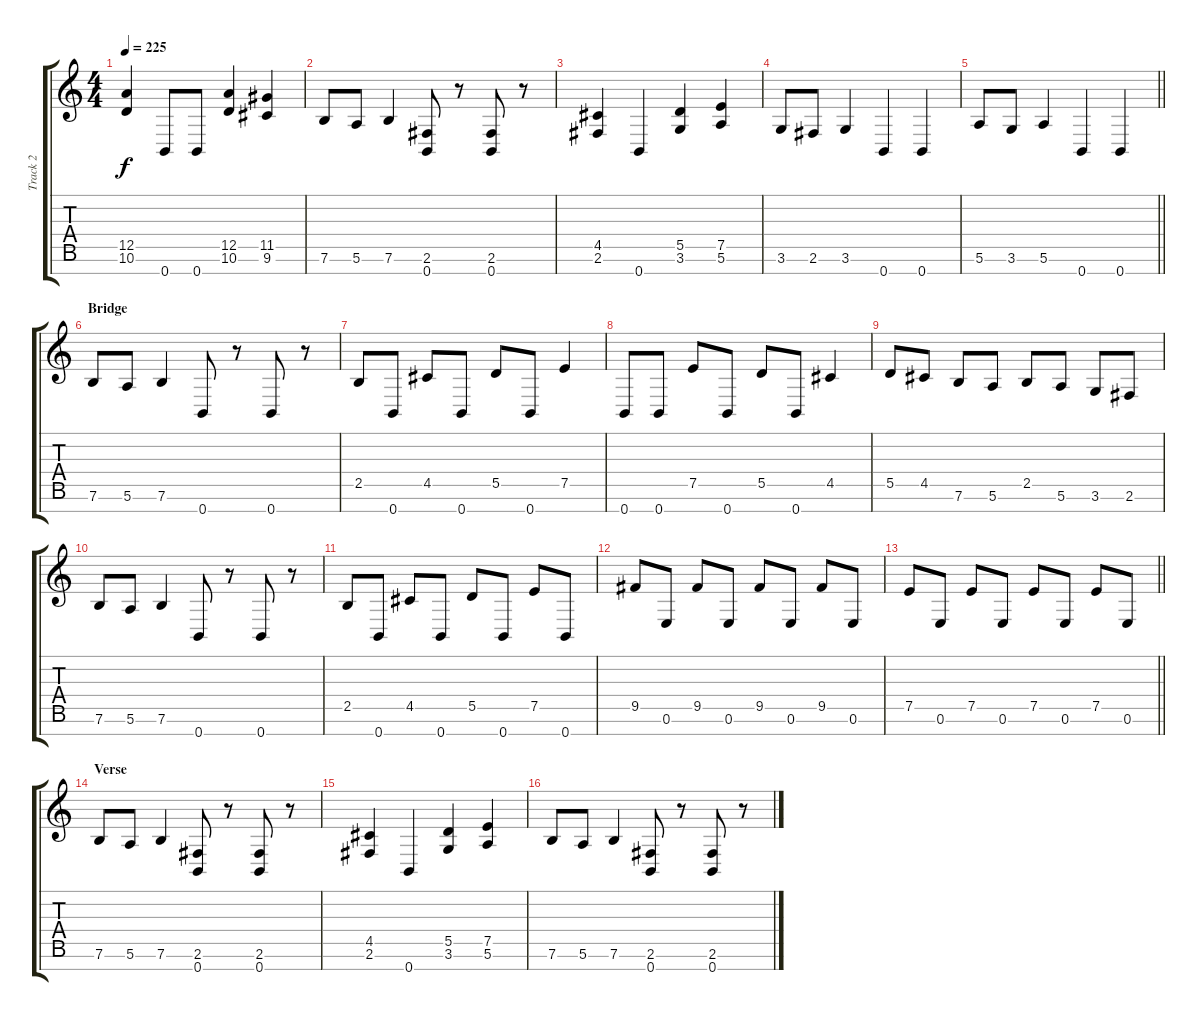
\track ("Track 2" "Track 2") {instrument distortionguitar}
\staff {score tabs}
\tuning (E4 B3 G3 D3 A2 E2 B1) {hide}
\ts (4 4)
\tempo 225
\clef g2
\ks c
(12.5 10.6).4{dy f} 0.7.8 0.7.8 (12.5 10.6).4 (11.5 9.6).4 |
7.6.8 5.6.8 7.6.4 (2.6 0.7).8 r.8 (2.6 0.7).8 r.8 |
(4.5 2.6).4 0.7.4 (5.5 3.6).4 (7.5 5.6).4 |
3.6.8 2.6.8 3.6.4 0.7.4 0.7.4 |
\barLineRight lightlight
5.6.8 3.6.8 5.6.4 0.7.4 0.7.4 |
\section ("" "Bridge")
7.6.8 5.6.8 7.6.4 0.7.8 r.8 0.7.8 r.8 |
2.5.8 0.7.8 4.5.8 0.7.8 5.5.8 0.7.8 7.5.4 |
0.7.8 0.7.8 7.5.8 0.7.8 5.5.8 0.7.8 4.5.4 |
5.5.8 4.5.8 7.6.8 5.6.8 2.5.8 5.6.8 3.6.8 2.6.8 |
7.6.8 5.6.8 7.6.4 0.7.8 r.8 0.7.8 r.8 |
2.5.8 0.7.8 4.5.8 0.7.8 5.5.8 0.7.8 7.5.8 0.7.8 |
9.5.8 0.6.8 9.5.8 0.6.8 9.5.8 0.6.8 9.5.8 0.6.8 |
\barLineRight lightlight
7.5.8 0.6.8 7.5.8 0.6.8 7.5.8 0.6.8 7.5.8 0.6.8 |
\section ("" "Verse")
7.6.8 5.6.8 7.6.4 (2.6 0.7).8 r.8 (2.6 0.7).8 r.8 |
(4.5 2.6).4 0.7.4 (5.5 3.6).4 (7.5 5.6).4 |
7.6.8 5.6.8 7.6.4 (2.6 0.7).8 r.8 (2.6 0.7).8 r.8
